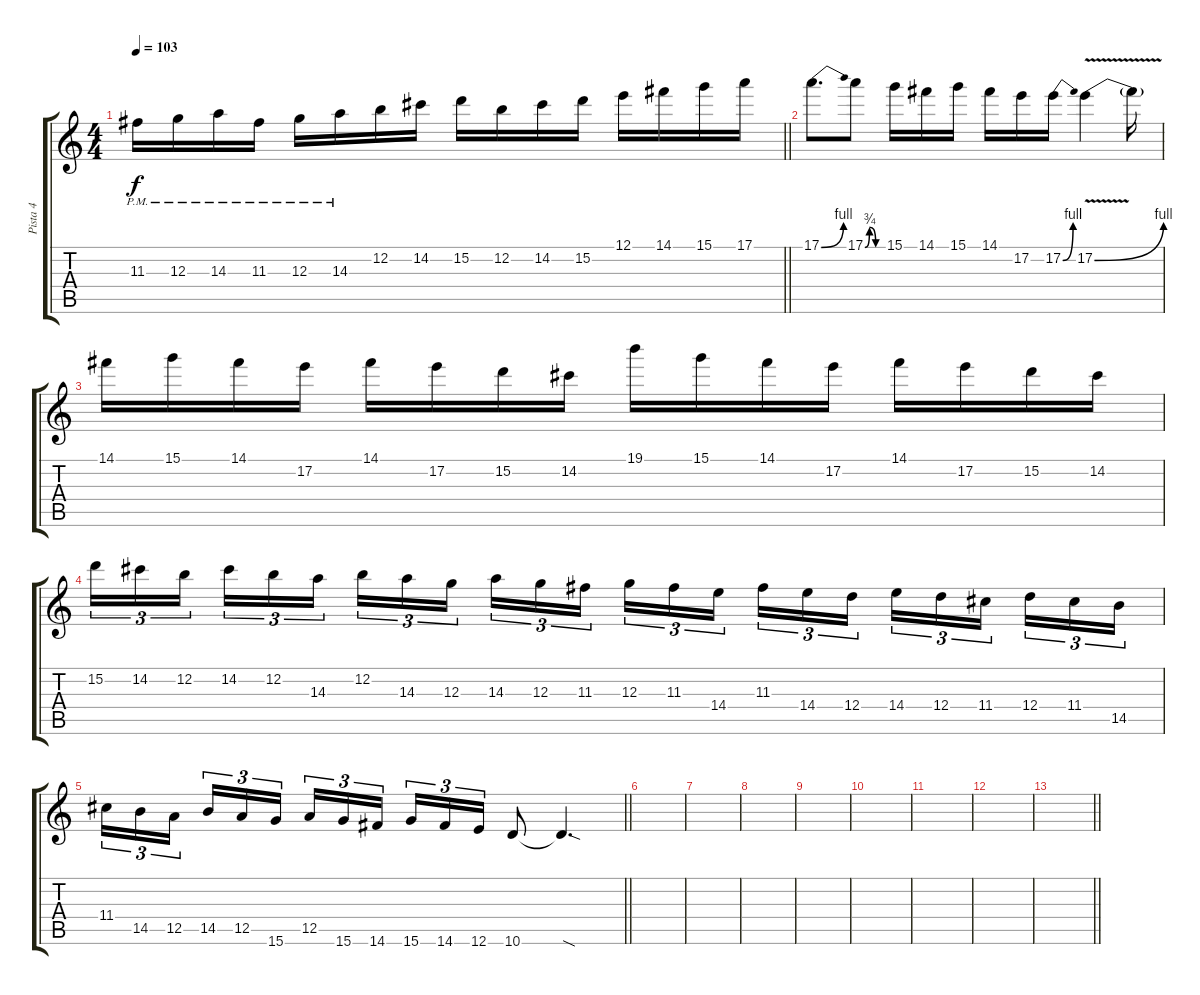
\track ("Pista 4" "Pista 4") {instrument distortionguitar}
\staff {score tabs}
\tuning (E4 B3 G3 D3 A2 E2) {hide}
\ts (4 4)
\tempo 103
\clef g2
\barLineRight lightlight
\ks c
11.3{pm}.16{dy f} 12.3{pm}.16 14.3{pm}.16 11.3{pm}.16 12.3{pm}.16 14.3{pm}.16 12.2.16 14.2.16 15.2.16 12.2.16 14.2.16 15.2.16 12.1.16 14.1.16 15.1.16 17.1.16 |
17.1{be (bend 0 0 60 4)}.8{d} 17.1{be (custom 0 0 15 3 36 0 60 0)}.8 15.1.16 14.1.16 15.1.16 14.1.16 17.2.16 17.2{be (bend 0 0 60 4)}.16 17.2{be (bend 0 0 60 4) v}.4 17.2{t}.16 |
14.1.16 15.1.16 14.1.16 17.2.16 14.1.16 17.2.16 15.2.16 14.2.16 19.1.16 15.1.16 14.1.16 17.2.16 14.1.16 17.2.16 15.2.16 14.2.16 |
15.2.16{tu (3 2)} 14.2.16{tu (3 2)} 12.2.16{tu (3 2) beam splitsecondary} 14.2.16{tu (3 2)} 12.2.16{tu (3 2)} 14.3.16{tu (3 2)} 12.2.16{tu (3 2)} 14.3.16{tu (3 2)} 12.3.16{tu (3 2) beam splitsecondary} 14.3.16{tu (3 2)} 12.3.16{tu (3 2)} 11.3.16{tu (3 2)} 12.3.16{tu (3 2)} 11.3.16{tu (3 2)} 14.4.16{tu (3 2) beam splitsecondary} 11.3.16{tu (3 2)} 14.4.16{tu (3 2)} 12.4.16{tu (3 2)} 14.4.16{tu (3 2)} 12.4.16{tu (3 2)} 11.4.16{tu (3 2) beam splitsecondary} 12.4.16{tu (3 2)} 11.4.16{tu (3 2)} 14.5.16{tu (3 2)} |
\barLineRight lightlight
11.4.16{tu (3 2)} 14.5.16{tu (3 2)} 12.5.16{tu (3 2) beam splitsecondary} 14.5.16{tu (3 2)} 12.5.16{tu (3 2)} 15.6.16{tu (3 2)} 12.5.16{tu (3 2)} 15.6.16{tu (3 2)} 14.6.16{tu (3 2) beam splitsecondary} 15.6.16{tu (3 2)} 14.6.16{tu (3 2)} 12.6.16{tu (3 2)} 10.6.8 10.6{sod t}.4{d} |
|
|
|
|
|
|
|
\barLineRight lightlight
